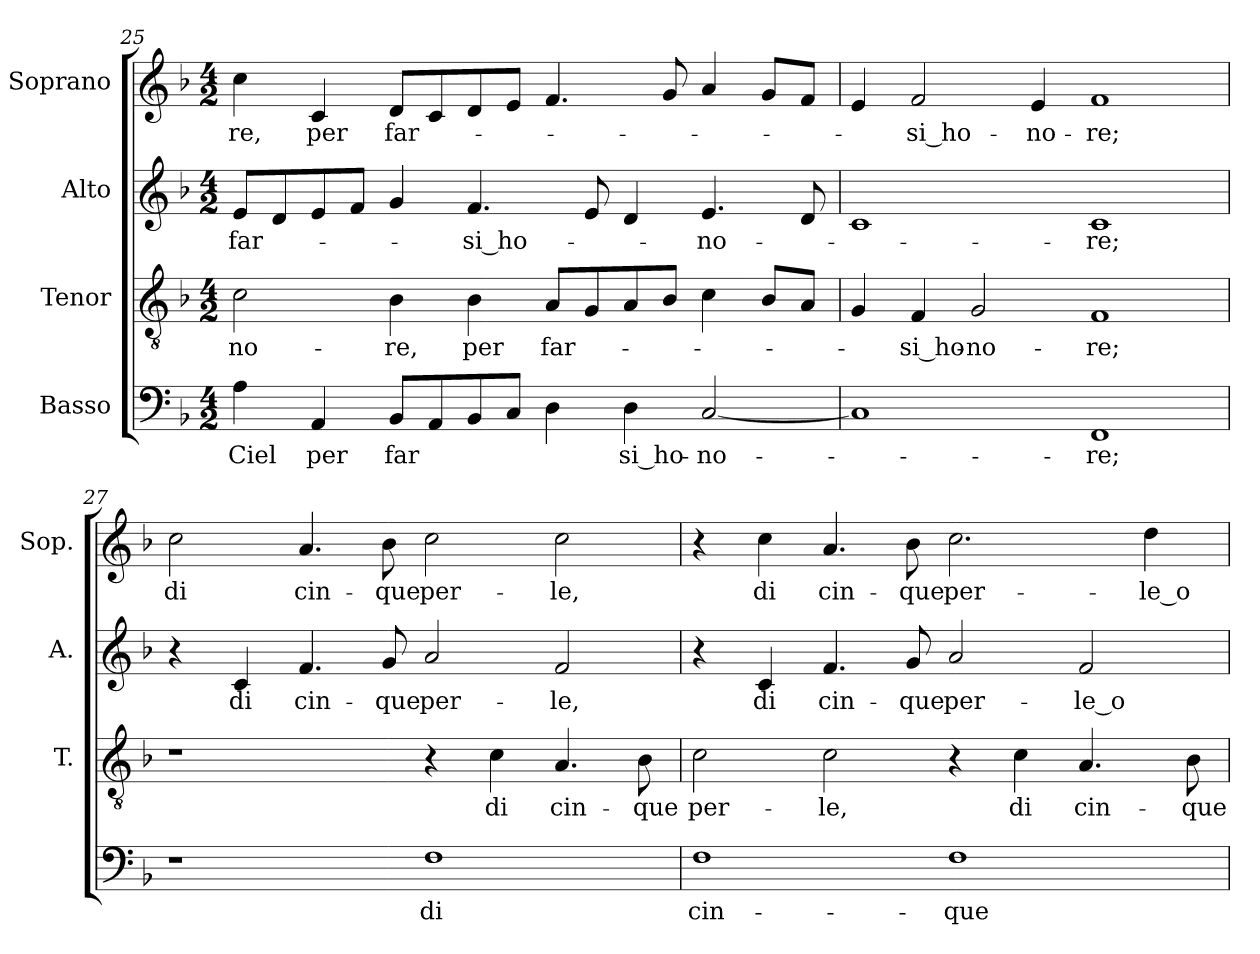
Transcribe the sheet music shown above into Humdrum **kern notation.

**kern	**text	**kern	**text	**kern	**text	**kern	**text
*part4	*part4	*part3	*part3	*part2	*part2	*part1	*part1
*staff4	*staff4	*staff3	*staff3	*staff2	*staff2	*staff1	*staff1
*I"Basso	*	*I"Tenor	*	*I"Alto	*	*I"Soprano	*
*	*	*I'T.	*	*I'A.	*	*I'Sop.	*
!!LO:LB:g=z
*clefF4	*	*clefGv2	*	*clefG2	*	*clefG2	*
*	*	*ITrd7c12	*	*	*	*	*
*k[b-]	*	*k[b-]	*	*k[b-]	*	*k[b-]	*
*F:	*	*F:	*	*F:	*	*F:	*
*M4/2	*	*M4/2	*	*M4/2	*	*M4/2	*
=25	=25	=25	=25	=25	=25	=25	=25
!	!LO:LY:b:color=#000000	!	!	!	!	!	!
!	!	!	!LO:LY:b:color=#000000	!	!	!	!
!	!	!	!	!	!LO:LY:b:color=#000000	!	!
!	!	!	!	!	!	!	!LO:LY:b:color=#000000
4Ai\	Ciel	2Ci\	-no-	8ei/L	far-	4cci\	-re,
.	.	.	.	8di/	.	.	.
!	!LO:LY:b:color=#000000	!	!	!	!	!	!
!	!	!	!	!	!	!	!LO:LY:b:color=#000000
4AAi/	per	.	.	8ei/	.	4ci/	per
.	.	.	.	8fi/J	.	.	.
!	!LO:LY:b:color=#000000	!	!	!	!	!	!
!	!	!	!LO:LY:b:color=#000000	!	!	!	!
!	!	!	!	!	!	!	!LO:LY:b:color=#000000
8BB-i/L	far	4BB-i\	-re,	4gi/	.	8di/L	far-
8AAi/	.	.	.	.	.	8ci/	.
!	!	!	!LO:LY:b:color=#000000	!	!	!	!
!	!	!	!	!	!LO:LY:b:color=#000000	!	!
8BB-i/	.	4BB-i\	per	4.fi/	-si_ho-	8di/	.
8Ci/J	.	.	.	.	.	8ei/J	.
!	!	!	!LO:LY:b:color=#000000	!	!	!	!
4Di\	.	8AAi/L	far-	.	.	4.fi/	.
.	.	8GGi/	.	8ei/	.	.	.
!	!LO:LY:b:color=#000000	!	!	!	!	!	!
4Di\	si_ho-	8AAi/	.	4di/	.	.	.
.	.	8BB-i/J	.	.	.	8gi/	.
!	!LO:LY:b:color=#000000	!	!	!	!	!	!
!	!	!	!	!	!LO:LY:b:color=#000000	!	!
[<2Ci/	-no-	4Ci\	.	4.ei/	-no-	4ai/	.
.	.	8BB-i/L	.	.	.	8gi/L	.
.	.	8AAi/J	.	8di/	.	8fi/J	.
=26	=26	=26	=26	=26	=26	=26	=26
1Ci]	.	4GGi/	.	1ci	.	4ei/	.
!	!	!	!LO:LY:b:color=#000000	!	!	!	!
!	!	!	!	!	!	!	!LO:LY:b:color=#000000
.	.	4FFi/	-si_ho-	.	.	2fi/	-si_ho-
!	!	!	!LO:LY:b:color=#000000	!	!	!	!
.	.	2GGi/	-no-	.	.	.	.
!	!	!	!	!	!	!	!LO:LY:b:color=#000000
.	.	.	.	.	.	4ei/	-no-
!	!LO:LY:b:color=#000000	!	!	!	!	!	!
!	!	!	!LO:LY:b:color=#000000	!	!	!	!
!	!	!	!	!	!LO:LY:b:color=#000000	!	!
!	!	!	!	!	!	!	!LO:LY:b:color=#000000
1FFi	-re;	1FFi	-re;	1ci	-re;	1fi	-re;
=27	=27	=27	=27	=27	=27	=27	=27
!	!	!	!	!	!	!	!LO:LY:b:color=#000000
1r	.	1r	.	4r	.	2cci\	di
!	!	!	!	!	!LO:LY:b:color=#000000	!	!
.	.	.	.	4ci/	di	.	.
!	!	!	!	!	!LO:LY:b:color=#000000	!	!
!	!	!	!	!	!	!	!LO:LY:b:color=#000000
.	.	.	.	4.fi/	cin-	4.ai/	cin-
!	!	!	!	!	!LO:LY:b:color=#000000	!	!
!	!	!	!	!	!	!	!LO:LY:b:color=#000000
.	.	.	.	8gi/	-que	8b-i\	-que
!	!LO:LY:b:color=#000000	!	!	!	!	!	!
!	!	!	!	!	!LO:LY:b:color=#000000	!	!
!	!	!	!	!	!	!	!LO:LY:b:color=#000000
1Fi	di	4r	.	2ai/	per-	2cci\	per-
!	!	!	!LO:LY:b:color=#000000	!	!	!	!
.	.	4Ci\	di	.	.	.	.
!	!	!	!LO:LY:b:color=#000000	!	!	!	!
!	!	!	!	!	!LO:LY:b:color=#000000	!	!
!	!	!	!	!	!	!	!LO:LY:b:color=#000000
.	.	4.AAi/	cin-	2fi/	-le,	2cci\	-le,
!	!	!	!LO:LY:b:color=#000000	!	!	!	!
.	.	8BB-i\	-que	.	.	.	.
!!LO:LB:g=z
=28	=28	=28	=28	=28	=28	=28	=28
!	!LO:LY:b:color=#000000	!	!	!	!	!	!
!	!	!	!LO:LY:b:color=#000000	!	!	!	!
1Fi	cin-	2Ci\	per-	4r	.	4r	.
!	!	!	!	!	!LO:LY:b:color=#000000	!	!
!	!	!	!	!	!	!	!LO:LY:b:color=#000000
.	.	.	.	4ci/	di	4cci\	di
!	!	!	!LO:LY:b:color=#000000	!	!	!	!
!	!	!	!	!	!LO:LY:b:color=#000000	!	!
!	!	!	!	!	!	!	!LO:LY:b:color=#000000
.	.	2Ci\	-le,	4.fi/	cin-	4.ai/	cin-
!	!	!	!	!	!LO:LY:b:color=#000000	!	!
!	!	!	!	!	!	!	!LO:LY:b:color=#000000
.	.	.	.	8gi/	-que	8b-i\	-que
!	!LO:LY:b:color=#000000	!	!	!	!	!	!
!	!	!	!	!	!LO:LY:b:color=#000000	!	!
!	!	!	!	!	!	!	!LO:LY:b:color=#000000
1Fi	-que	4r	.	2ai/	per-	2.cci\	per-
!	!	!	!LO:LY:b:color=#000000	!	!	!	!
.	.	4Ci\	di	.	.	.	.
!	!	!	!LO:LY:b:color=#000000	!	!	!	!
!	!	!	!	!	!LO:LY:b:color=#000000	!	!
.	.	4.AAi/	cin-	2fi/	-le_o-	.	.
!	!	!	!	!	!	!	!LO:LY:b:color=#000000
.	.	.	.	.	.	4ddi\	-le_o-
!	!	!	!LO:LY:b:color=#000000	!	!	!	!
.	.	8BB-i\	-que	.	.	.	.
=	=	=	=	=	=	=	=
*-	*-	*-	*-	*-	*-	*-	*-
